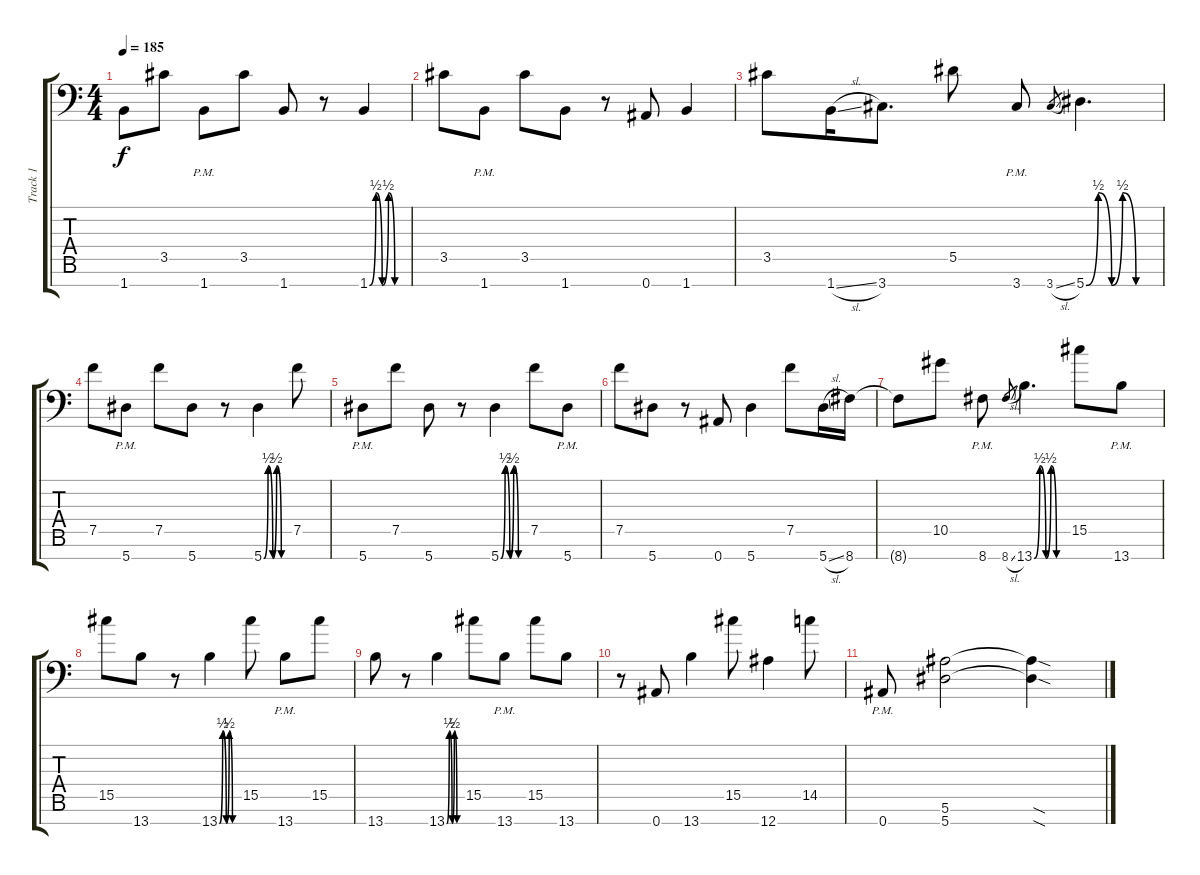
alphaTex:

\track ("Track 1" "Track 1") {instrument overdrivenguitar}
\staff {score tabs}
\tuning (F4 C4 Ab3 Eb3 Bb2 F2 Bb1) {hide}
\ts (4 4)
\tempo 185
\clef f4
\ks c
1.7{t}.8{dy f} 3.5.8 1.7{pm}.8 3.5.8 1.7.8 r.8 1.7{be (custom 0 0 10 2 20 0 30 2 40 0 50 0 60 0)}.4 |
3.5.8 1.7{pm}.8 3.5.8 1.7.8 r.8 0.7.8 1.7.4 |
3.5.8 1.7{sl}.16 3.7.8{d} 5.5.8 3.7{pm}.8 3.7{sl}.8{gr} 5.7{be (custom 0 0 10 2 21 0 30 2 41 0 60 0)}.4{d} |
7.5.8 5.7{pm}.8 7.5.8 5.7.8 r.8 5.7{be (custom 0 0 10 2 21 0 30 2 41 0 60 0)}.4 7.5.8 |
5.7{pm}.8 7.5.8 5.7.8 r.8 5.7{be (custom 0 0 10 2 21 0 30 2 41 0 60 0)}.4 7.5.8 5.7{pm}.8 |
7.5.8 5.7.8 r.8 0.7.8 5.7.4 7.5.8 5.7{sl}.16 8.7.16 |
8.7{t}.8 10.5.8 8.7{pm}.8 8.7{sl}.8{gr} 13.7{be (custom 0 0 10 2 21 0 30 2 40 0 60 0)}.4{d} 15.5.8 13.7{pm}.8 |
15.5.8 13.7.8 r.8 13.7{be (custom 0 0 10 2 21 0 30 2 40 0 60 0)}.4 15.5.8 13.7{pm}.8 15.5.8 |
13.7.8 r.8 13.7{be (custom 0 0 10 2 21 0 30 2 40 0 60 0)}.4 15.5.8 13.7{pm}.8 15.5.8 13.7.8 |
r.8 0.7.8 13.7.4 15.5.8 12.7.4 14.5.8 |
0.7{pm}.8 (5.6 5.7).2 (5.6{sod t} 5.7{sod t}).4
